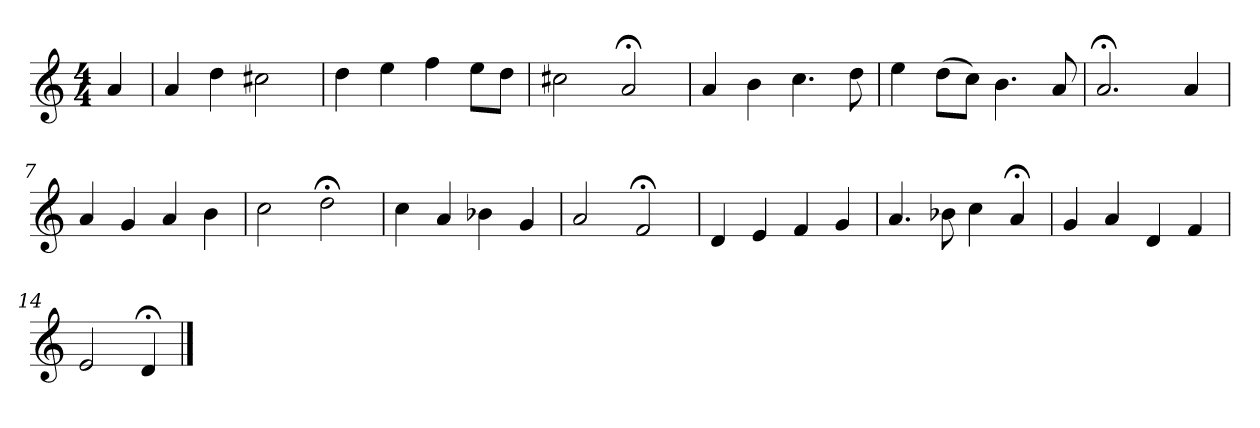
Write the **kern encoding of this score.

**kern
*part1
*staff1
*k[]
*D:dor
*M4/4
*MM120
=
4a
=1
4a
4dd
2cc#X
=2
4dd
4ee
4ff
8eeL
8ddJ
=3
2cc#X
2a;<
=4
4a
4b
4.cc
8dd
=5
4ee
(8ddL
8ccJ)
4.b
8a
=6
2.a;<
4a
=7
4a
4g
4a
4b
=8
2cc
2dd;<
=9
4cc
4a
4b-X
4g
=10
2a
2f;<
=11
4d
4e
4f
4g
=12
4.a
8b-X
4cc
4a;<
=13
4g
4a
4d
4f
=14
2e
4d;<
==
*-
